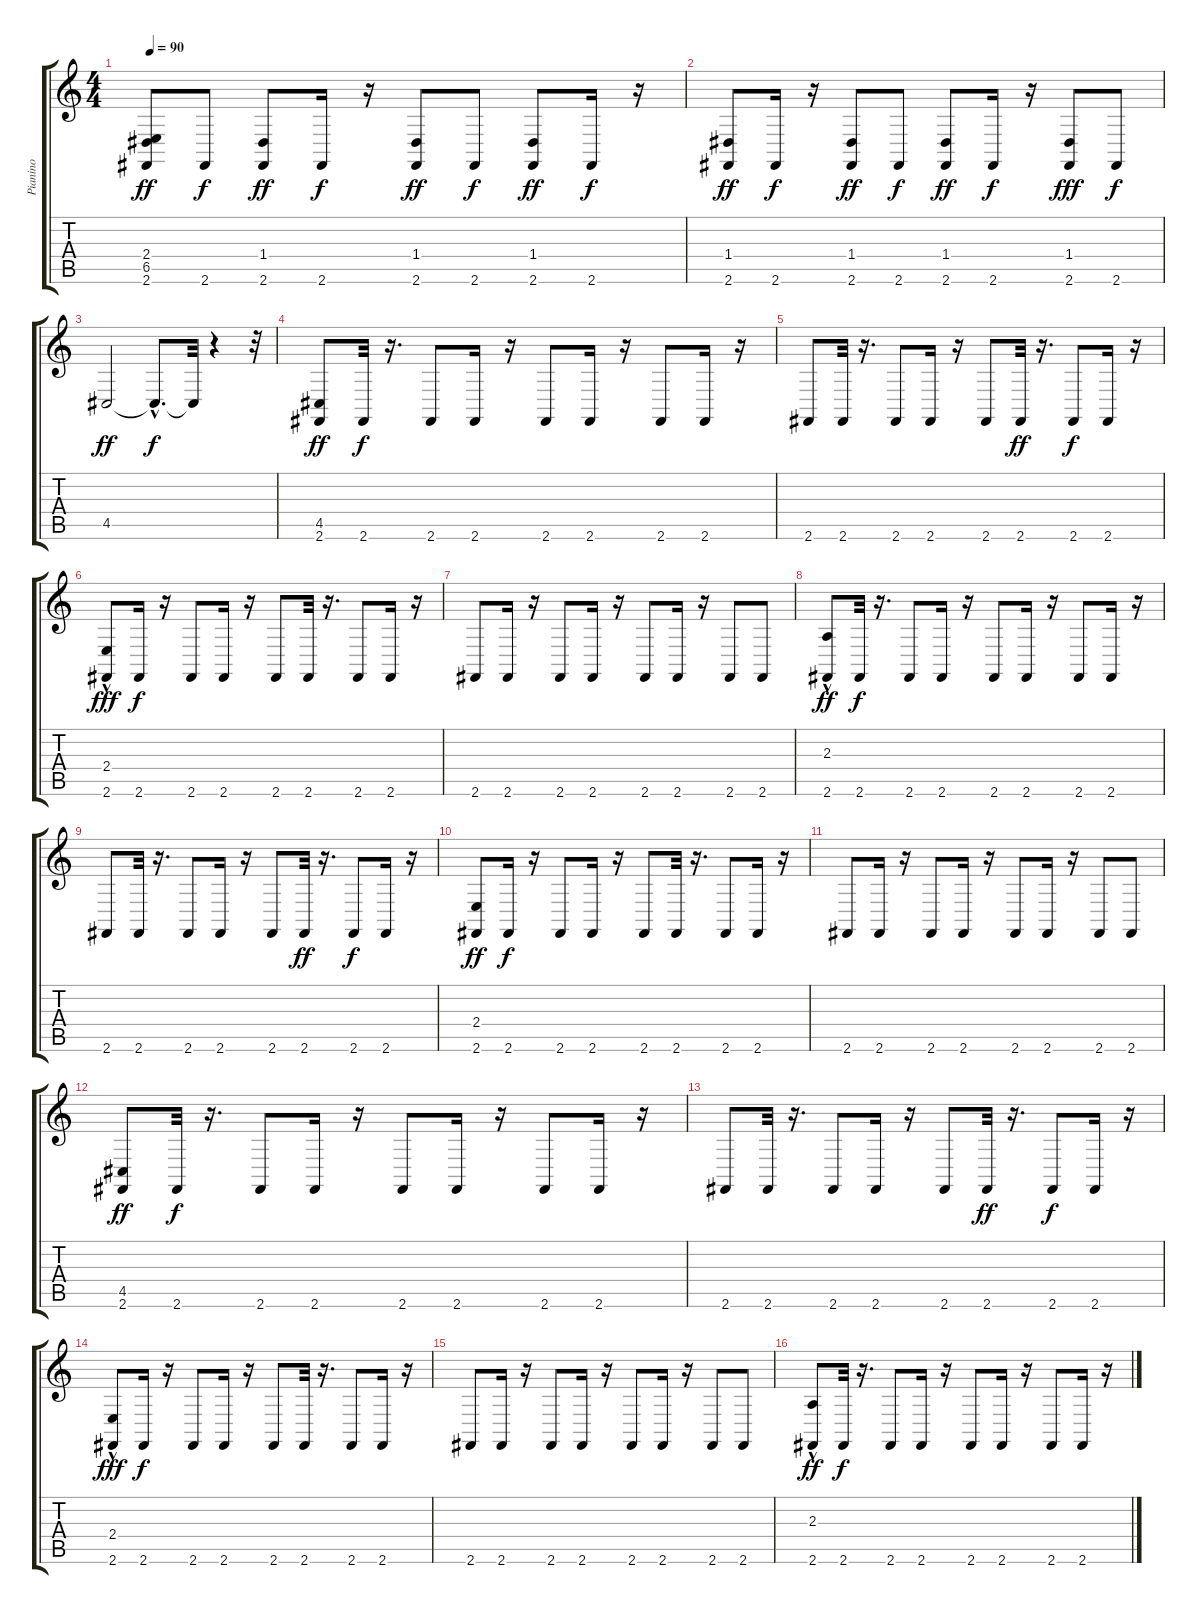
\track ("Pianino" "Pianino") {instrument acousticgrandpiano}
\staff {score tabs}
\tuning (E4 B3 G3 D3 A2 E2) {hide}
\ts (4 4)
\tempo 90
\clef g2
\ks c
(2.4 6.5 2.6).8{dy ff} 2.6.8{dy f} (1.4 2.6).8{dy ff} 2.6.16{dy f} r.16 (1.4 2.6).8{dy ff} 2.6.8{dy f} (1.4 2.6).8{dy ff} 2.6.16{dy f} r.16 |
(1.4 2.6).8{dy ff} 2.6.16{dy f} r.16 (1.4 2.6).8{dy ff} 2.6.8{dy f} (1.4 2.6).8{dy ff} 2.6.16{dy f} r.16 (1.4 2.6).8{dy fff} 2.6.8{dy f} |
4.5.2{dy ff} 4.5{hac t}.8{d dy f} 4.5{t}.32 r.4 r.32 |
(4.5 2.6).8{dy ff} 2.6.32{dy f} r.16{d} 2.6.8 2.6.16 r.16 2.6.8 2.6.16 r.16 2.6.8 2.6.16 r.16 |
2.6.8 2.6.32 r.16{d} 2.6.8 2.6.16 r.16 2.6.8 2.6.32{dy ff} r.16{d} 2.6.8{dy f} 2.6.16 r.16 |
(2.4{hac} 2.6).8{dy fff} 2.6.16{dy f} r.16 2.6.8 2.6.16 r.16 2.6.8 2.6.32 r.16{d} 2.6.8 2.6.16 r.16 |
2.6.8 2.6.16 r.16 2.6.8 2.6.16 r.16 2.6.8 2.6.16 r.16 2.6.8 2.6.8 |
(2.3{hac} 2.6).8{dy ff} 2.6.32{dy f} r.16{d} 2.6.8 2.6.16 r.16 2.6.8 2.6.16 r.16 2.6.8 2.6.16 r.16 |
2.6.8 2.6.32 r.16{d} 2.6.8 2.6.16 r.16 2.6.8 2.6.32{dy ff} r.16{d} 2.6.8{dy f} 2.6.16 r.16 |
(2.4 2.6).8{dy ff} 2.6.16{dy f} r.16 2.6.8 2.6.16 r.16 2.6.8 2.6.32 r.16{d} 2.6.8 2.6.16 r.16 |
2.6.8 2.6.16 r.16 2.6.8 2.6.16 r.16 2.6.8 2.6.16 r.16 2.6.8 2.6.8 |
(4.5 2.6).8{dy ff} 2.6.32{dy f} r.16{d} 2.6.8 2.6.16 r.16 2.6.8 2.6.16 r.16 2.6.8 2.6.16 r.16 |
2.6.8 2.6.32 r.16{d} 2.6.8 2.6.16 r.16 2.6.8 2.6.32{dy ff} r.16{d} 2.6.8{dy f} 2.6.16 r.16 |
(2.4{hac} 2.6).8{dy fff} 2.6.16{dy f} r.16 2.6.8 2.6.16 r.16 2.6.8 2.6.32 r.16{d} 2.6.8 2.6.16 r.16 |
2.6.8 2.6.16 r.16 2.6.8 2.6.16 r.16 2.6.8 2.6.16 r.16 2.6.8 2.6.8 |
(2.3{hac} 2.6).8{dy ff} 2.6.32{dy f} r.16{d} 2.6.8 2.6.16 r.16 2.6.8 2.6.16 r.16 2.6.8 2.6.16 r.16
